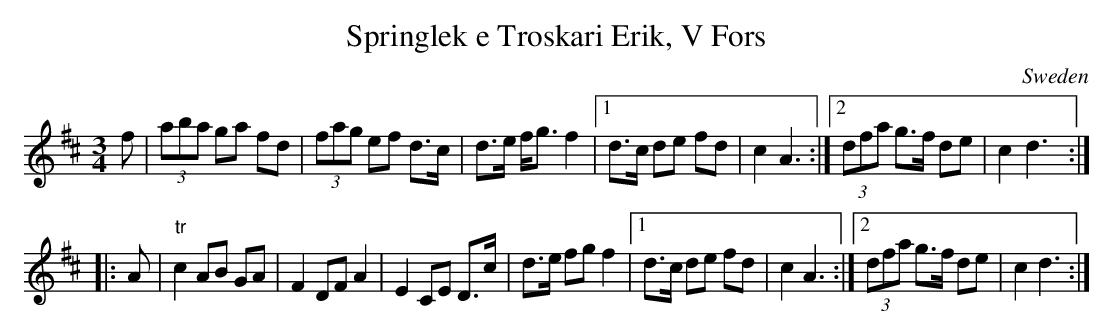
X:1
T:Springlek e Troskari Erik, V Fors
O:Sweden
M:3/4
K:D
f|\
(3aba ga fd|(3fag ef d>c|d>e f<g f2\
|1  d>c de fd|c2 A3\
:|2 (3dfa g>f de|c2 d3 ::
A|\
"tr"c2 AB GA|F2 DF A2|E2 CE D>c|d>e fg f2\
|1  d>c de fd|c2 A3 \
:|2 (3dfa g>f de|c2 d3:|
